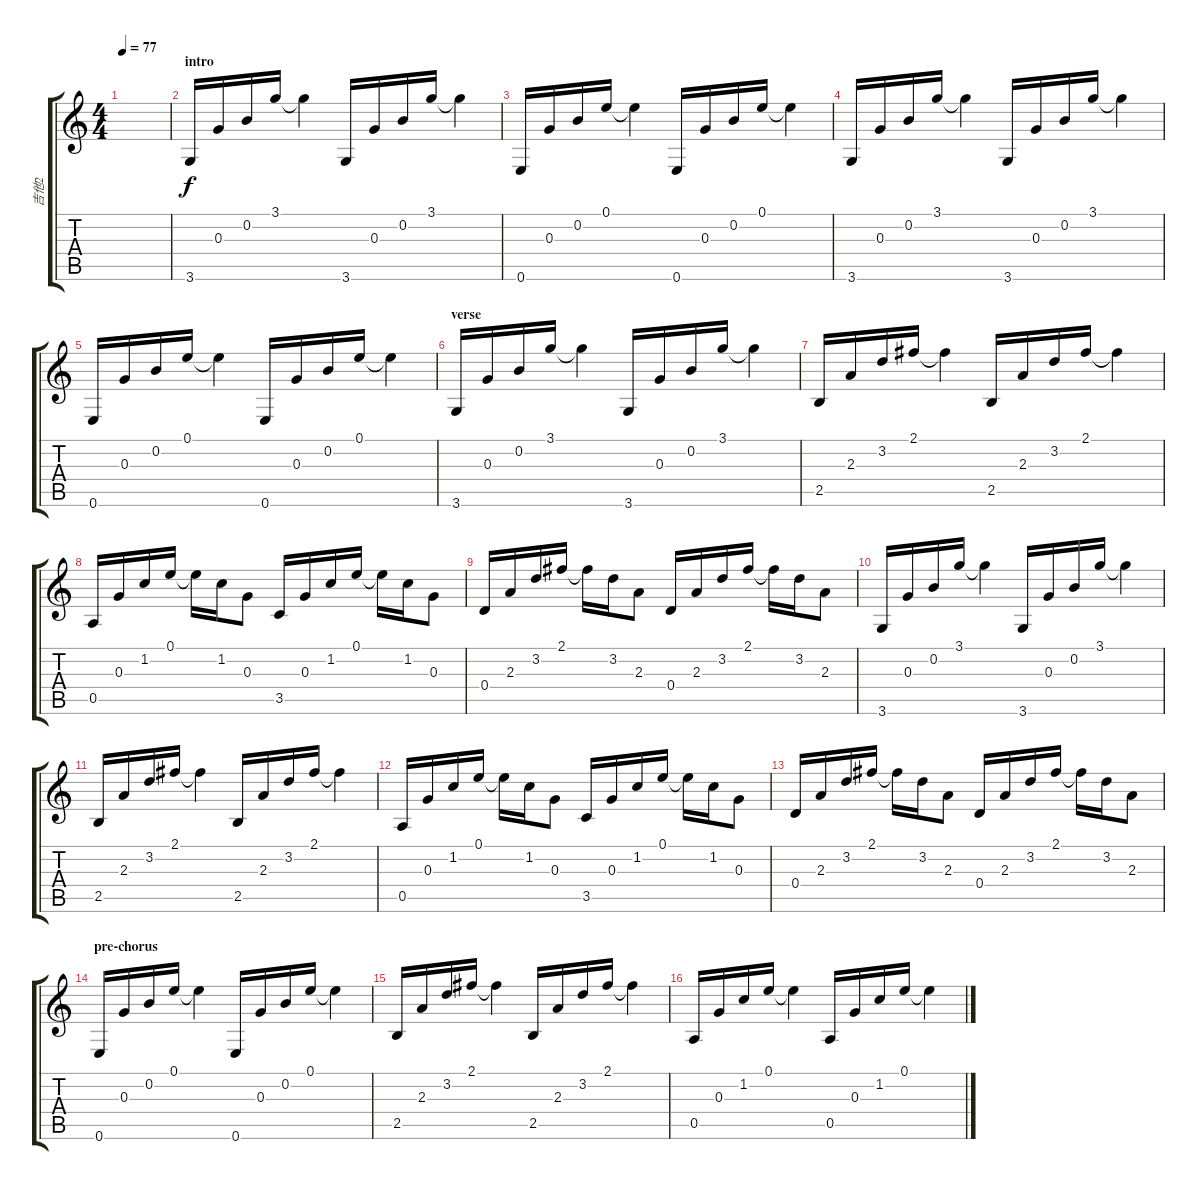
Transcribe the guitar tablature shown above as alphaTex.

\track ("吉他2" "吉他2") {instrument electricguitarclean}
\staff {score tabs}
\tuning (E4 B3 G3 D3 A2 E2) {hide}
\ts (4 4)
\tempo 77
\clef g2
\ks c
|
\section ("" "intro")
3.6.16 0.3.16 0.2.16 3.1.16 3.1{t}.4 3.6.16 0.3.16 0.2.16 3.1.16 3.1{t}.4 |
0.6.16 0.3.16 0.2.16 0.1.16 0.1{t}.4 0.6.16 0.3.16 0.2.16 0.1.16 0.1{t}.4 |
3.6.16 0.3.16 0.2.16 3.1.16 3.1{t}.4 3.6.16 0.3.16 0.2.16 3.1.16 3.1{t}.4 |
0.6.16 0.3.16 0.2.16 0.1.16 0.1{t}.4 0.6.16 0.3.16 0.2.16 0.1.16 0.1{t}.4 |
\section ("" "verse")
3.6.16 0.3.16 0.2.16 3.1.16 3.1{t}.4 3.6.16 0.3.16 0.2.16 3.1.16 3.1{t}.4 |
2.5.16 2.3.16 3.2.16 2.1.16 2.1{t}.4 2.5.16 2.3.16 3.2.16 2.1.16 2.1{t}.4 |
0.5.16 0.3.16 1.2.16 0.1.16 0.1{t}.16 1.2.16 0.3.8 3.5.16 0.3.16 1.2.16 0.1.16 0.1{t}.16 1.2.16 0.3.8 |
0.4.16 2.3.16 3.2.16 2.1.16 2.1{t}.16 3.2.16 2.3.8 0.4.16 2.3.16 3.2.16 2.1.16 2.1{t}.16 3.2.16 2.3.8 |
3.6.16 0.3.16 0.2.16 3.1.16 3.1{t}.4 3.6.16 0.3.16 0.2.16 3.1.16 3.1{t}.4 |
2.5.16 2.3.16 3.2.16 2.1.16 2.1{t}.4 2.5.16 2.3.16 3.2.16 2.1.16 2.1{t}.4 |
0.5.16 0.3.16 1.2.16 0.1.16 0.1{t}.16 1.2.16 0.3.8 3.5.16 0.3.16 1.2.16 0.1.16 0.1{t}.16 1.2.16 0.3.8 |
0.4.16 2.3.16 3.2.16 2.1.16 2.1{t}.16 3.2.16 2.3.8 0.4.16 2.3.16 3.2.16 2.1.16 2.1{t}.16 3.2.16 2.3.8 |
\section ("" "pre-chorus")
0.6.16 0.3.16 0.2.16 0.1.16 0.1{t}.4 0.6.16 0.3.16 0.2.16 0.1.16 0.1{t}.4 |
2.5.16 2.3.16 3.2.16 2.1.16 2.1{t}.4 2.5.16 2.3.16 3.2.16 2.1.16 2.1{t}.4 |
0.5.16 0.3.16 1.2.16 0.1.16 0.1{t}.4 0.5.16 0.3.16 1.2.16 0.1.16 0.1{t}.4
